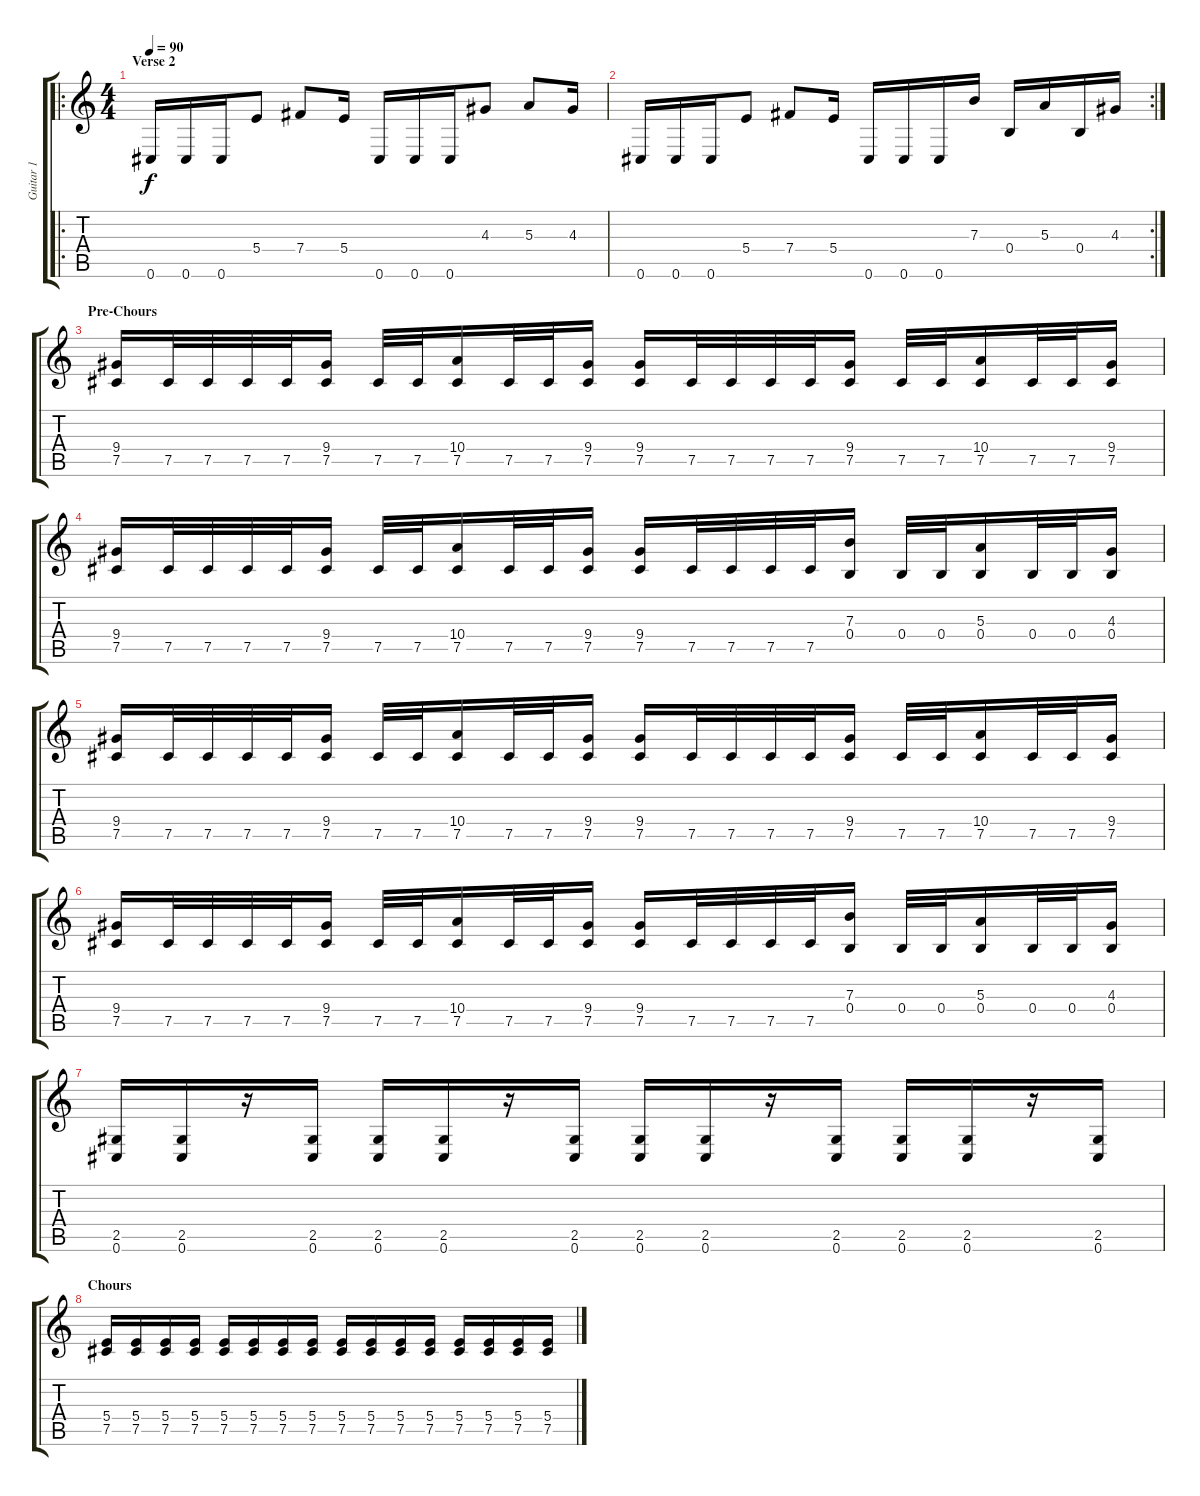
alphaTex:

\track ("Guitar 1" "Guitar 1") {instrument distortionguitar}
\staff {score tabs}
\tuning (Db4 Ab3 E3 B2 Gb2 Db2) {hide}
\ro
\ts (4 4)
\section ("" "Verse 2")
\tempo 90
\clef g2
\ks c
0.6.16{dy f} 0.6.16 0.6.16 5.4.8 7.4.8 5.4.16 0.6.16 0.6.16 0.6.16 4.3.8 5.3.8 4.3.16 |
\rc 2
0.6.16 0.6.16 0.6.16 5.4.8 7.4.8 5.4.16 0.6.16 0.6.16 0.6.16 7.3.16 0.4.16 5.3.16 0.4.16 4.3.16 |
\section ("" "Pre-Chours")
(9.4 7.5).16 7.5.32 7.5.32 7.5.32 7.5.32 (9.4 7.5).16 7.5.32 7.5.32 (10.4 7.5).16 7.5.32 7.5.32 (9.4 7.5).16 (9.4 7.5).16 7.5.32 7.5.32 7.5.32 7.5.32 (9.4 7.5).16 7.5.32 7.5.32 (10.4 7.5).16 7.5.32 7.5.32 (9.4 7.5).16 |
(9.4 7.5).16 7.5.32 7.5.32 7.5.32 7.5.32 (9.4 7.5).16 7.5.32 7.5.32 (10.4 7.5).16 7.5.32 7.5.32 (9.4 7.5).16 (9.4 7.5).16 7.5.32 7.5.32 7.5.32 7.5.32 (7.3 0.4).16 0.4.32 0.4.32 (5.3 0.4).16 0.4.32 0.4.32 (4.3 0.4).16 |
(9.4 7.5).16 7.5.32 7.5.32 7.5.32 7.5.32 (9.4 7.5).16 7.5.32 7.5.32 (10.4 7.5).16 7.5.32 7.5.32 (9.4 7.5).16 (9.4 7.5).16 7.5.32 7.5.32 7.5.32 7.5.32 (9.4 7.5).16 7.5.32 7.5.32 (10.4 7.5).16 7.5.32 7.5.32 (9.4 7.5).16 |
(9.4 7.5).16 7.5.32 7.5.32 7.5.32 7.5.32 (9.4 7.5).16 7.5.32 7.5.32 (10.4 7.5).16 7.5.32 7.5.32 (9.4 7.5).16 (9.4 7.5).16 7.5.32 7.5.32 7.5.32 7.5.32 (7.3 0.4).16 0.4.32 0.4.32 (5.3 0.4).16 0.4.32 0.4.32 (4.3 0.4).16 |
(2.5 0.6).16 (2.5 0.6).16 r.16 (2.5 0.6).16 (2.5 0.6).16 (2.5 0.6).16 r.16 (2.5 0.6).16 (2.5 0.6).16 (2.5 0.6).16 r.16 (2.5 0.6).16 (2.5 0.6).16 (2.5 0.6).16 r.16 (2.5 0.6).16 |
\section ("" "Chours")
(5.4 7.5).16 (5.4 7.5).16 (5.4 7.5).16 (5.4 7.5).16 (5.4 7.5).16 (5.4 7.5).16 (5.4 7.5).16 (5.4 7.5).16 (5.4 7.5).16 (5.4 7.5).16 (5.4 7.5).16 (5.4 7.5).16 (5.4 7.5).16 (5.4 7.5).16 (5.4 7.5).16 (5.4 7.5).16
